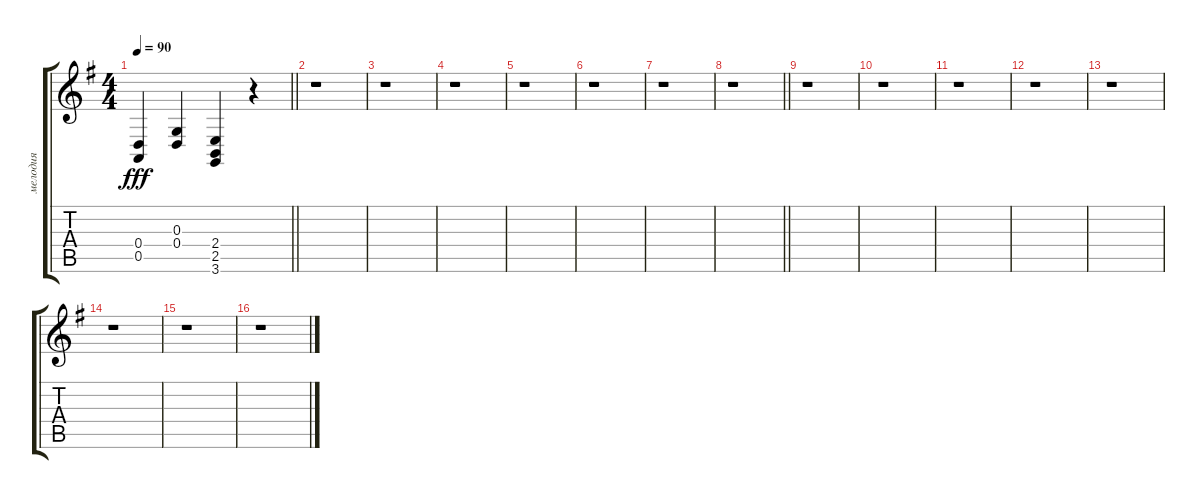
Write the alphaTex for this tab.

\track ("мелодия" "мелодия") {instrument accordion}
\staff {score tabs}
\tuning (E4 B3 G3 D3 A2 E2) {hide}
\ts (4 4)
\tempo 90
\clef g2
\barLineRight lightlight
\ks eminor
(0.4 0.5).4{dy fff} (0.3 0.4).4 (2.4 2.5 3.6).4 r.4 |
\section ("" "")
r.1 |
r.1 |
r.1 |
r.1 |
r.1 |
r.1 |
\barLineRight lightlight
r.1 |
\section ("" "")
r.1 |
r.1 |
r.1 |
r.1 |
r.1 |
r.1 |
r.1 |
r.1
